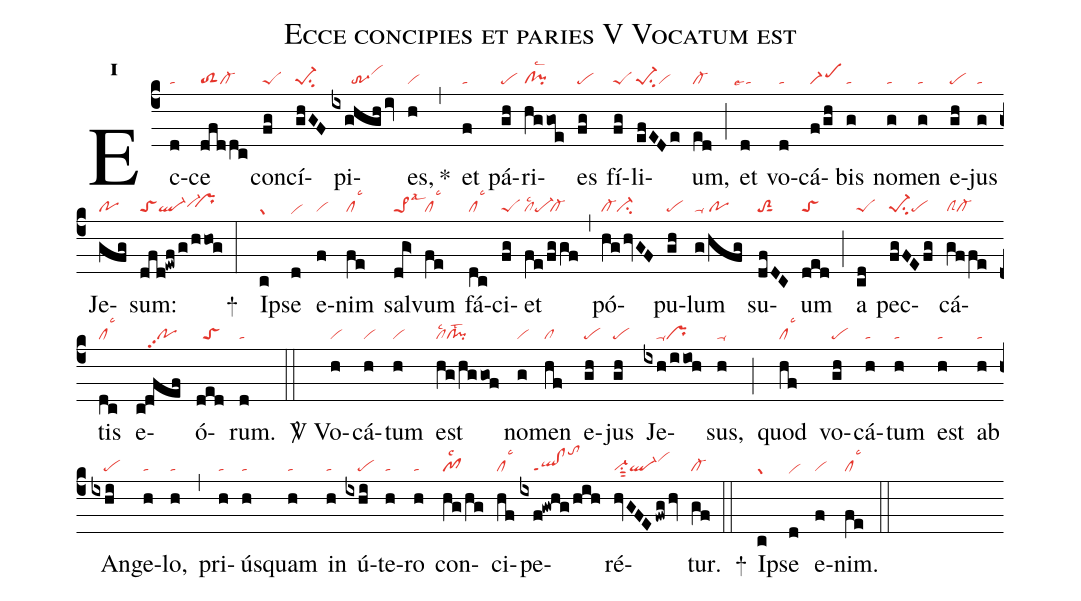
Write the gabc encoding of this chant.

name:Ecce concipies et paries V Vocatum est;
office-part:re;
mode:1;
nabc-lines:1;
%%
initial-style: 1;
name: Ecce concipies et paries;
mode: 1;
office-part: Responsorium;
annotation: Resp.;
annotation: i;
nabc-lines: 1;
%%
(c4) Ec(d|ta)ce(dfddc|toS2cl-) con(fg|peS)cí(ghGF|pe-1su2)pi(ixghgh/iv|//////tr-3vihj)es,(h|vi)<sp>*</sp> (,) et(f|ta) pá(gh|pe)ri(hggoe|cl!pilsc2)es(fg|pe) fí(fg|peS)li(efEDe|pe-1su2vi)um,(ed|cl-) (;) et(d|``talse4) vo(d|ta)cá(f/gh|scM1)bis(g|ta) no(g|ta)men(g|ta) e(gh|pe)jus(g|ta) Je(gfg|po)sum:(dfd!ewf/g/hhog|toSql-vi-hh``prhh) (:)
<sp>+</sp>() Ip(c|gr)se(d|vihe) e(f|vi)nim(fe|cllsc3) sal(dg>|pe>1lsal3)vum(fe|cllsc3) fá(dc|cllsc3)ci(fg|peS)et(fe/fggf|cllsc2pe-`cl-) (,) pó(hg/hvGF|cl-ci-)pu(gh|pe)lum(g/hfg|ta-/po) su(dfDC|toS2sut1)um(ded|toS) (;) a(cd|peS) pec(fgFEfg|pe-1su2pe)cá(gffe|clScl-)tis(dc|cllsc3) e(c!dfef|////popp2)ó(ded|//toS)rum.(d|ta) (::)
<sp>V/</sp> Vo(h|vi)cá(h|vi)tum(h|vi) est(hg/hggof|cllsc2cl!pilst2) no(g|vi)men(hf|cl) e(gh|pe)jus(gh|pe) Je(ixh/iioh|////ta-pr)sus,(h|ta-) (;) quod(hf|cllsc3) vo(gh|pe)cá(h|ta)tum(h|ta) est(h|ta) ab(h|ta) An(ixhi|////pe)ge(h|ta)lo,(h|ta) (,) pri(h|ta)ús(h|ta)quam(h|ta) in(h|ta) ú(ixhi|////pe)te(h|ta)ro(h|ta) con(hg/hg|pf1lsc2)ci(hf|cllsc3)pe(ixf!gwhg/hih|////ql!clppt1tohm)ré(hvGFE/fwg/hv|vi-su1sut2ql-vihj)tur.(gf|cl-) (::)
<sp>+</sp>() Ip(c|gr)se(d|vihe) e(f|vi)nim.(fe|cllsc3) (::)
